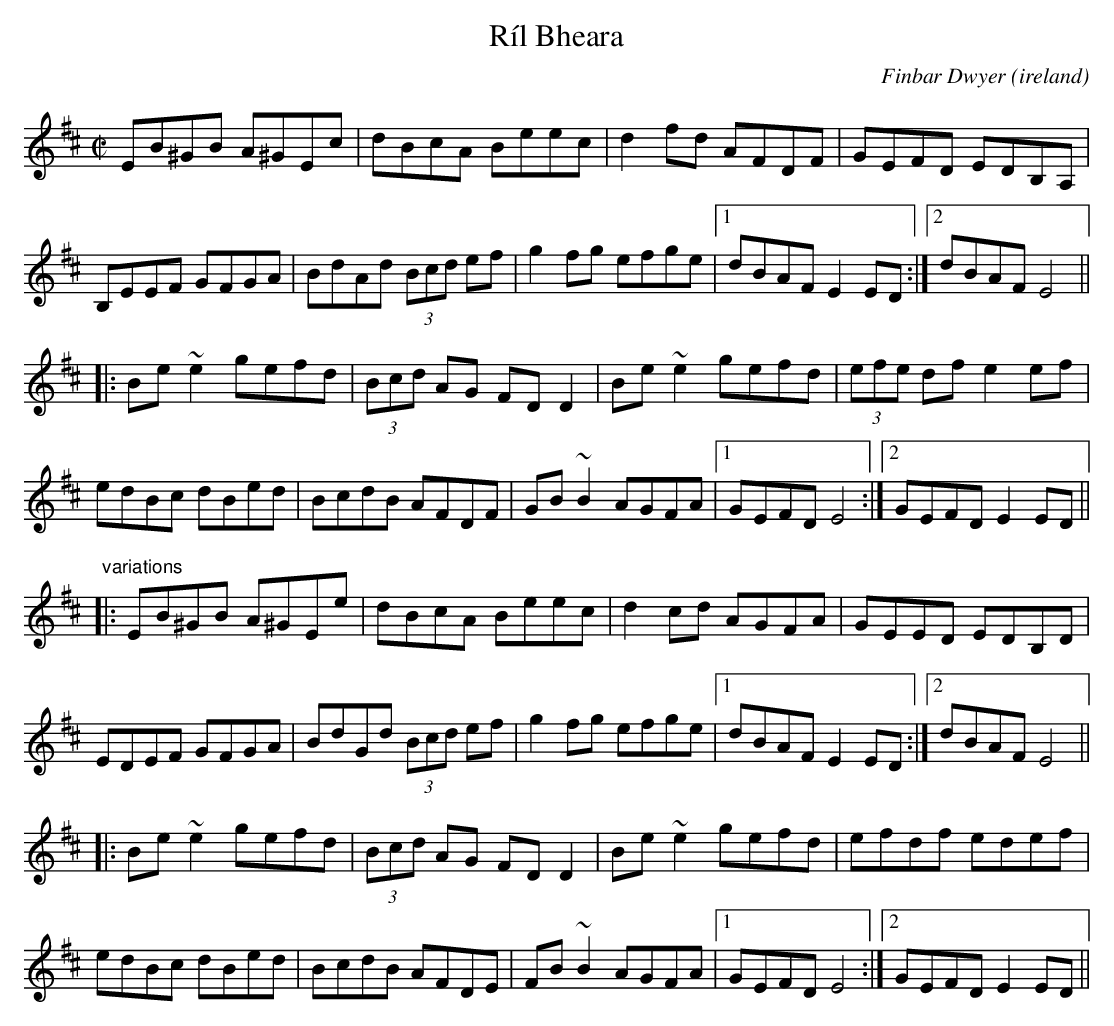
X:1
T:R\'il Bheara
O:ireland
C:Finbar Dwyer
M:C|
K:Edor
EB^GB A^GEc|dBcA Beec|d2fd AFDF|GEFD EDB,A,|
B,EEF GFGA|BdAd (3Bcd ef|g2fg efge|1 dBAF E2ED:|2 dBAF E4||
|:Be~e2 gefd|(3Bcd AG FDD2|Be~e2 gefd|(3efe df e2ef|
edBc dBed|BcdB AFDF|GB~B2 AGFA|1 GEFD E4:|2 GEFD E2ED||
"variations"
|:EB^GB A^GEe|dBcA Beec|d2cd AGFA|GEED EDB,D|
EDEF GFGA|BdGd (3Bcd ef|g2fg efge|1 dBAF E2ED:|2 dBAF E4||
|:Be~e2 gefd|(3Bcd AG FDD2|Be~e2 gefd|efdf edef|
edBc dBed|BcdB AFDE|FB~B2 AGFA|1 GEFD E4:|2 GEFD E2ED||
